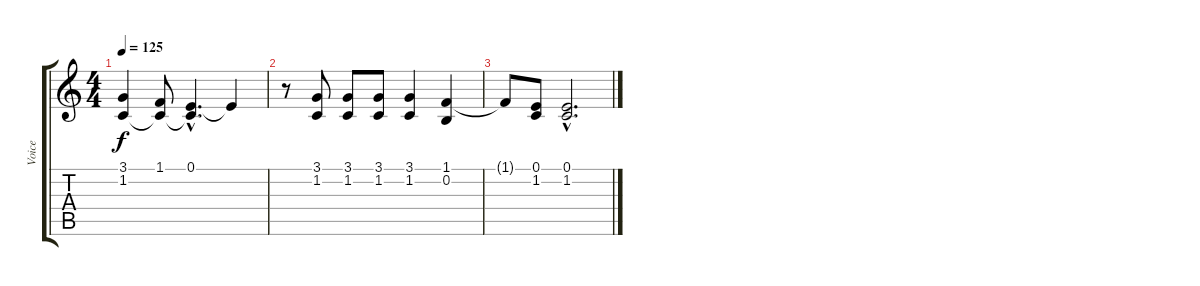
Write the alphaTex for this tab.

\track ("Voice" "Voice") {instrument ocarina}
\staff {score tabs}
\tuning (E4 B3 G3 D3 A2 E2) {hide}
\ts (4 4)
\tempo 125
\clef g2
\ks c
(3.1 1.2).4{dy f} (1.1 1.2{t}).8 (0.1{hac} 1.2{hac t}).4{d} 0.1{t}.4 |
r.8 (3.1 1.2).8 (3.1 1.2).8 (3.1 1.2).8 (3.1 1.2).4 (1.1 0.2).4 |
1.1{t}.8 (0.1 1.2).8 (0.1{hac} 1.2{hac}).2{d}
